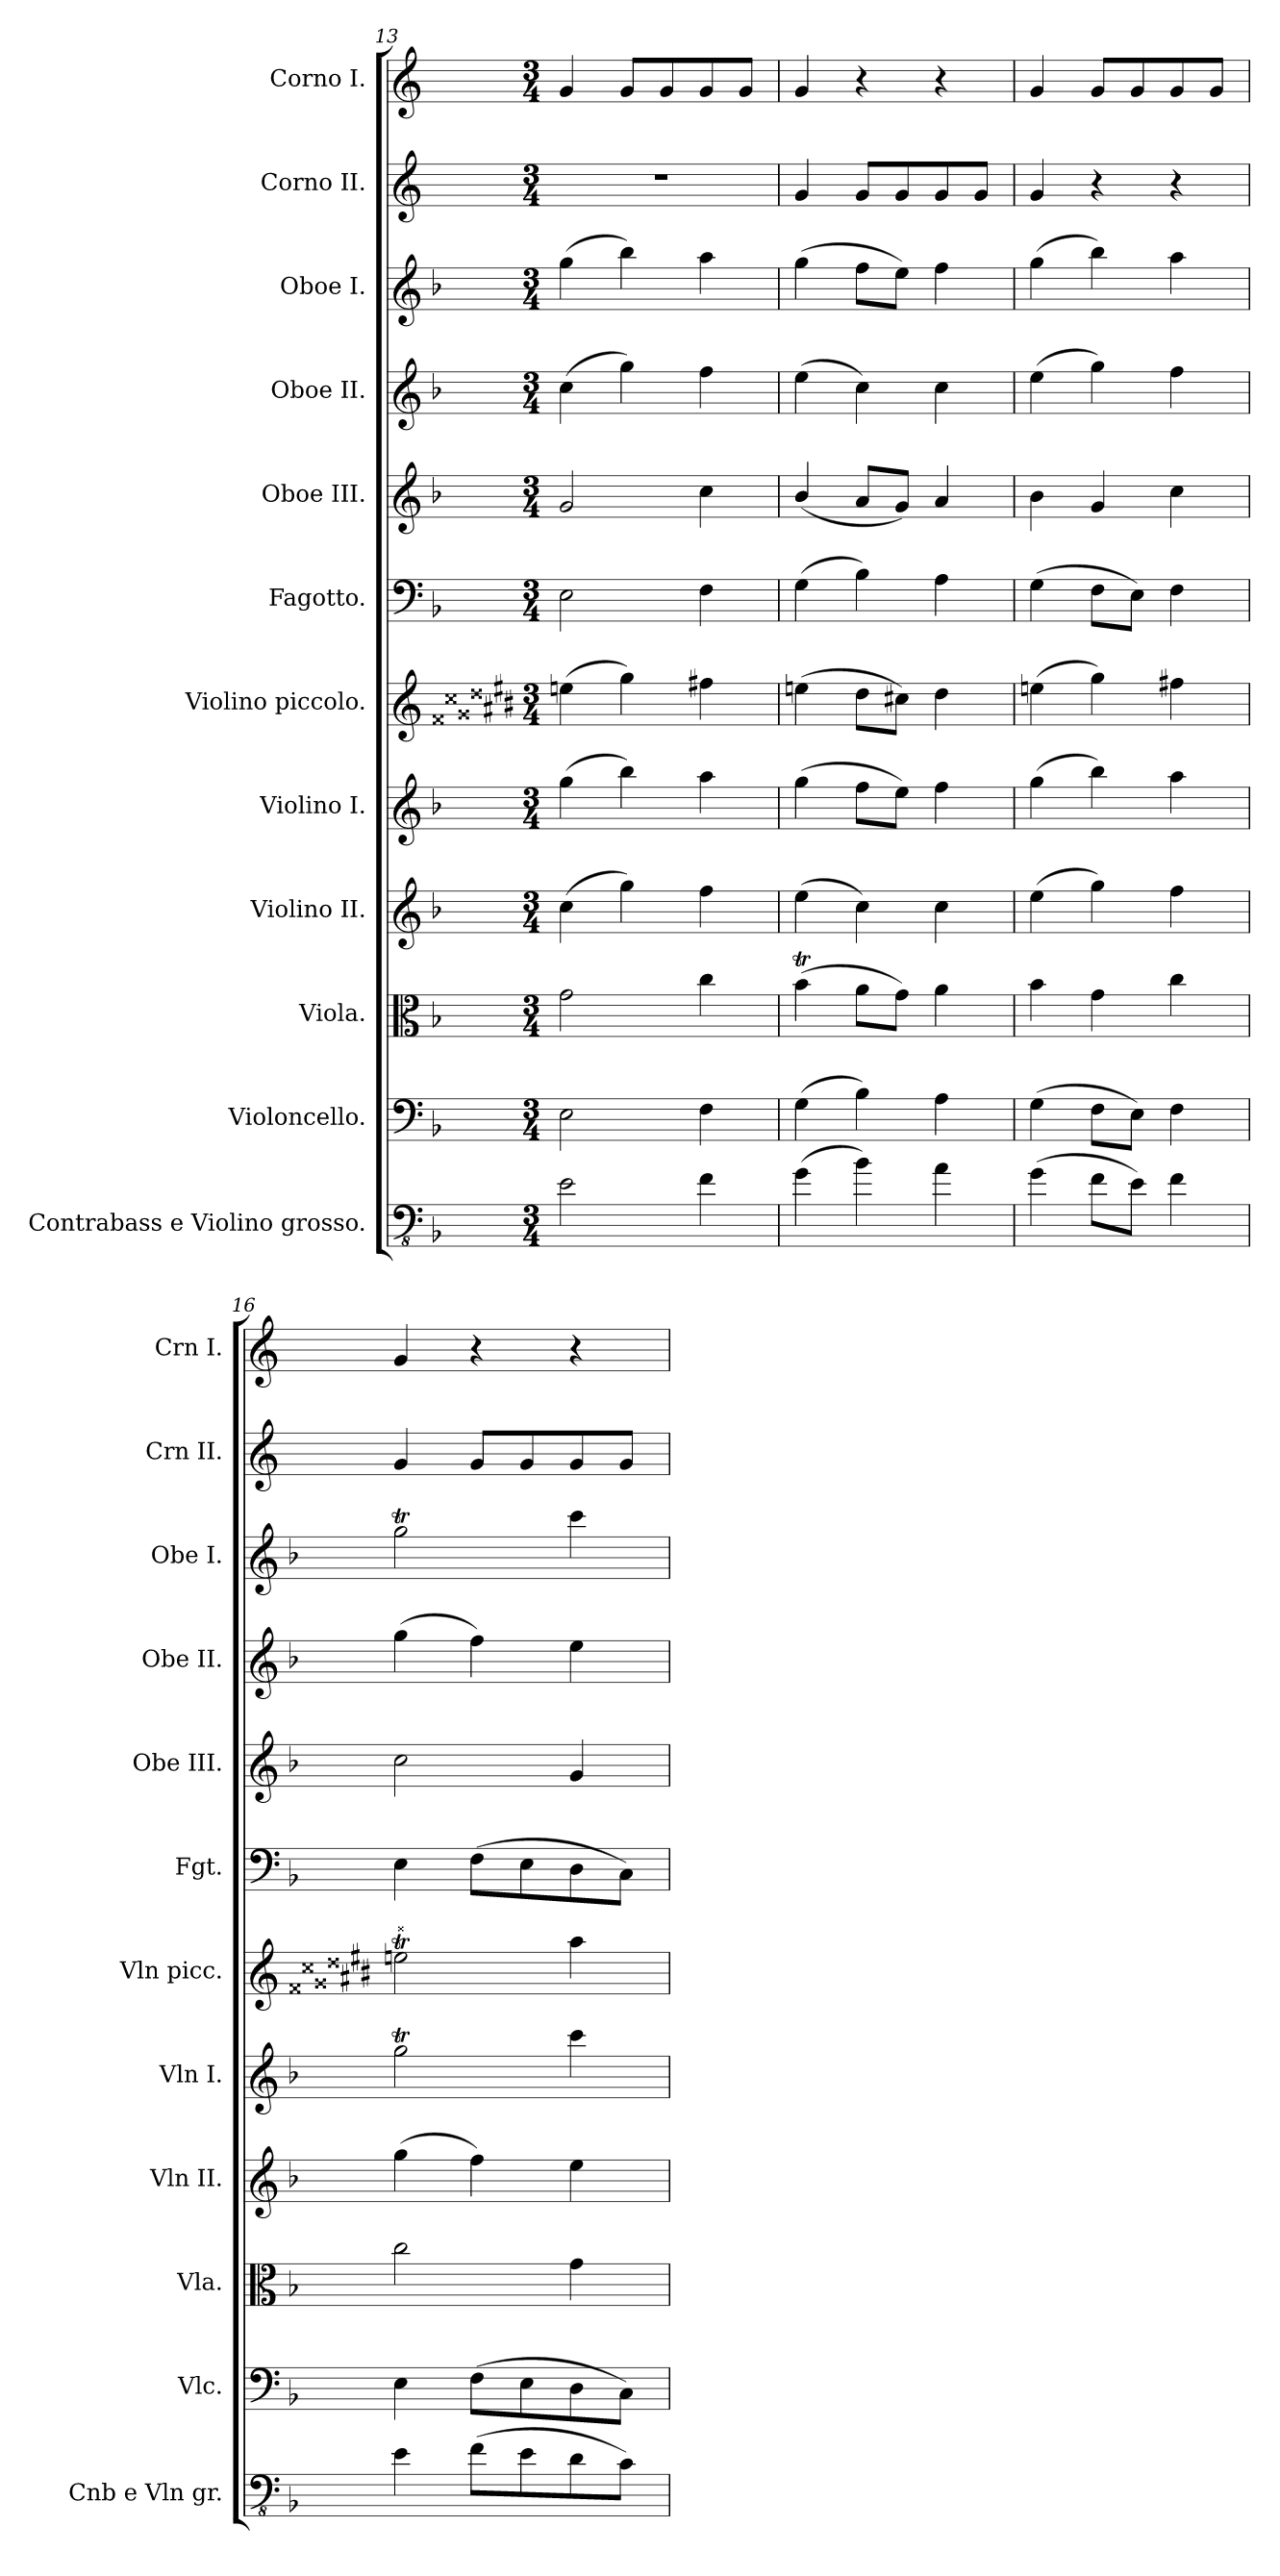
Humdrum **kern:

**kern	**kern	**kern	**kern	**kern	**kern	**kern	**kern	**kern	**kern	**kern	**kern
*part12	*part11	*part10	*part9	*part8	*part7	*part6	*part5	*part4	*part3	*part2	*part1
*staff12	*staff11	*staff10	*staff9	*staff8	*staff7	*staff6	*staff5	*staff4	*staff3	*staff2	*staff1
*I"Contrabass e Violino grosso.	*I"Violoncello.	*I"Viola.	*I"Violino II.	*I"Violino I.	*I"Violino piccolo.	*I"Fagotto.	*I"Oboe III.	*I"Oboe II.	*I"Oboe I.	*I"Corno II.	*I"Corno I.
*I'Cnb e Vln gr.	*I'Vlc.	*I'Vla.	*I'Vln II.	*I'Vln I.	*I'Vln picc.	*I'Fgt.	*I'Obe III.	*I'Obe II.	*I'Obe I.	*I'Crn II.	*I'Crn I.
*clefFv4	*clefF4	*clefC3	*clefG2	*clefG2	*clefG2	*clefF4	*clefG2	*clefG2	*clefG2	*clefG2	*clefG2
*ITrd7c12	*	*	*	*	*ITrd-1c-3	*	*	*	*	*ITrd4c7	*ITrd4c7
*k[b-]	*k[b-]	*k[b-]	*k[b-]	*k[b-]	*k[f##c##g##d##a#e#b#]	*k[b-]	*k[b-]	*k[b-]	*k[b-]	*k[b-]	*k[b-]
*M3/4	*M3/4	*M3/4	*M3/4	*M3/4	*M3/4	*M3/4	*M3/4	*M3/4	*M3/4	*M3/4	*M3/4
=13	=13	=13	=13	=13	=13	=13	=13	=13	=13	=13	=13
2EE\	2E\	2g\	(>4cc\	(>4gg\	(>4ff##\	2E\	2g/	(>4cc\	(>4gg\	2.r	4c/
.	.	.	4gg\)	4bb-\)	4aa#\)	.	.	4gg\)	4bb-\)	.	8c/L
.	.	.	.	.	.	.	.	.	.	.	8c/
4FF\	4F\	4cc\	4ff\	4aa\	4gg##\	4F\	4cc\	4ff\	4aa\	.	8c/
.	.	.	.	.	.	.	.	.	.	.	8c/J
!!LO:PB:g=z
=14	=14	=14	=14	=14	=14	=14	=14	=14	=14	=14	=14
(>4GG\	(>4G\	(>4b-T\	(>4ee\	(>4gg\	(>4ff##\	(>4G\	(<4b-/	(>4ee\	(>4gg\	4c/	4c/
4BB-\)	4B-\)	8a\L	4cc\)	8ff\L	8ee#\L	4B-\)	8a/L	4cc\)	8ff\L	8c/L	4r
.	.	8g\J)	.	8ee\J)	8dd##\J)	.	8g/J)	.	8ee\J)	8c/	.
4AA\	4A\	4a\	4cc\	4ff\	4ee#\	4A\	4a/	4cc\	4ff\	8c/	4r
.	.	.	.	.	.	.	.	.	.	8c/J	.
=15	=15	=15	=15	=15	=15	=15	=15	=15	=15	=15	=15
(>4GG\	(>4G\	4b-\	(>4ee\	(>4gg\	(>4ff##\	(>4G\	4b-\	(>4ee\	(>4gg\	4c/	4c/
8FF\L	8F\L	4g\	4gg\)	4bb-\)	4aa#\)	8F\L	4g/	4gg\)	4bb-\)	4r	8c/L
8EE\J)	8E\J)	.	.	.	.	8E\J)	.	.	.	.	8c/
4FF\	4F\	4cc\	4ff\	4aa\	4gg##\	4F\	4cc\	4ff\	4aa\	4r	8c/
.	.	.	.	.	.	.	.	.	.	.	8c/J
=16	=16	=16	=16	=16	=16	=16	=16	=16	=16	=16	=16
4EE\	4E\	2cc\	(>4gg\	2ggT\	2ff##T\	4E\	2cc\	(>4gg\	2ggT\	4c/	4c/
(>8FF\L	(>8F\L	.	4ff\)	.	.	(>8F\L	.	4ff\)	.	8c/L	4r
8EE\	8E\	.	.	.	.	8E\	.	.	.	8c/	.
8DD\	8D\	4g\	4ee\	4ccc\	4bb#\	8D\	4g/	4ee\	4ccc\	8c/	4r
8CC\J)	8C\J)	.	.	.	.	8C\J)	.	.	.	8c/J	.
=	=	=	=	=	=	=	=	=	=	=	=
*-	*-	*-	*-	*-	*-	*-	*-	*-	*-	*-	*-
